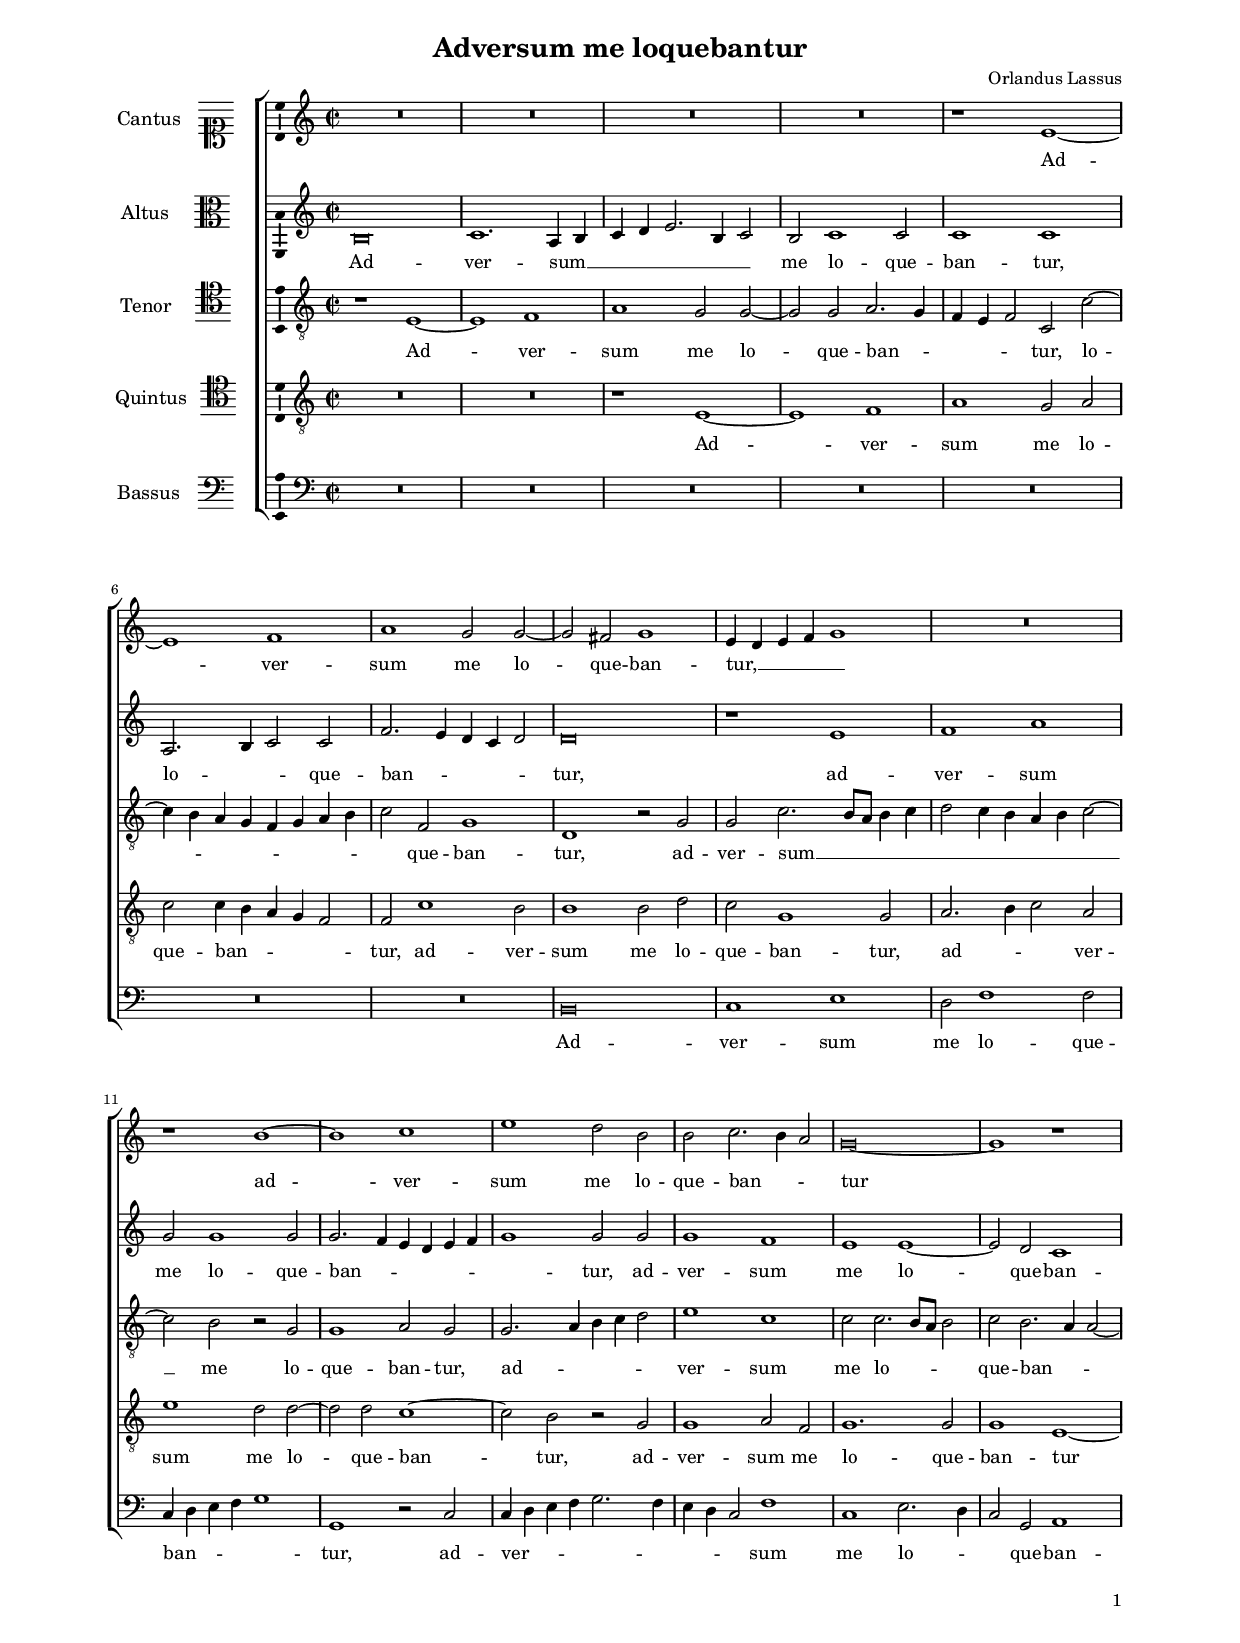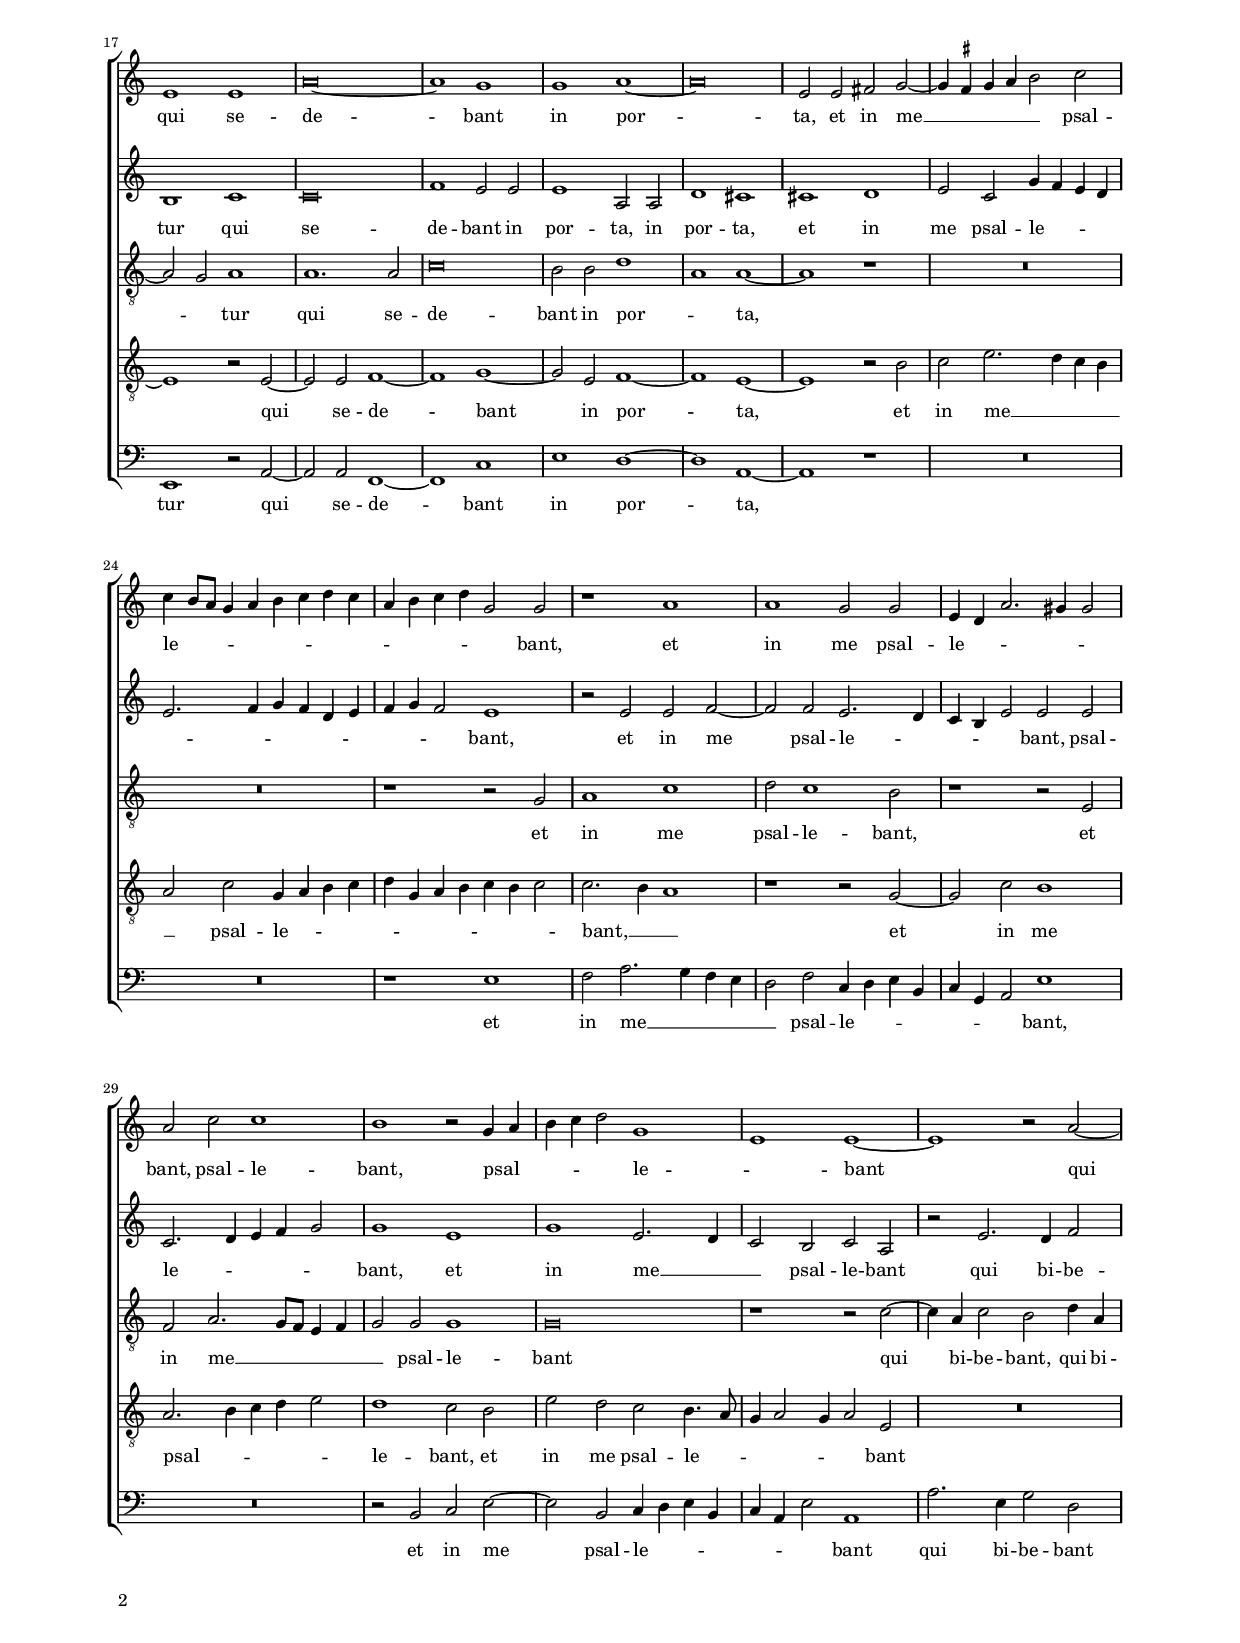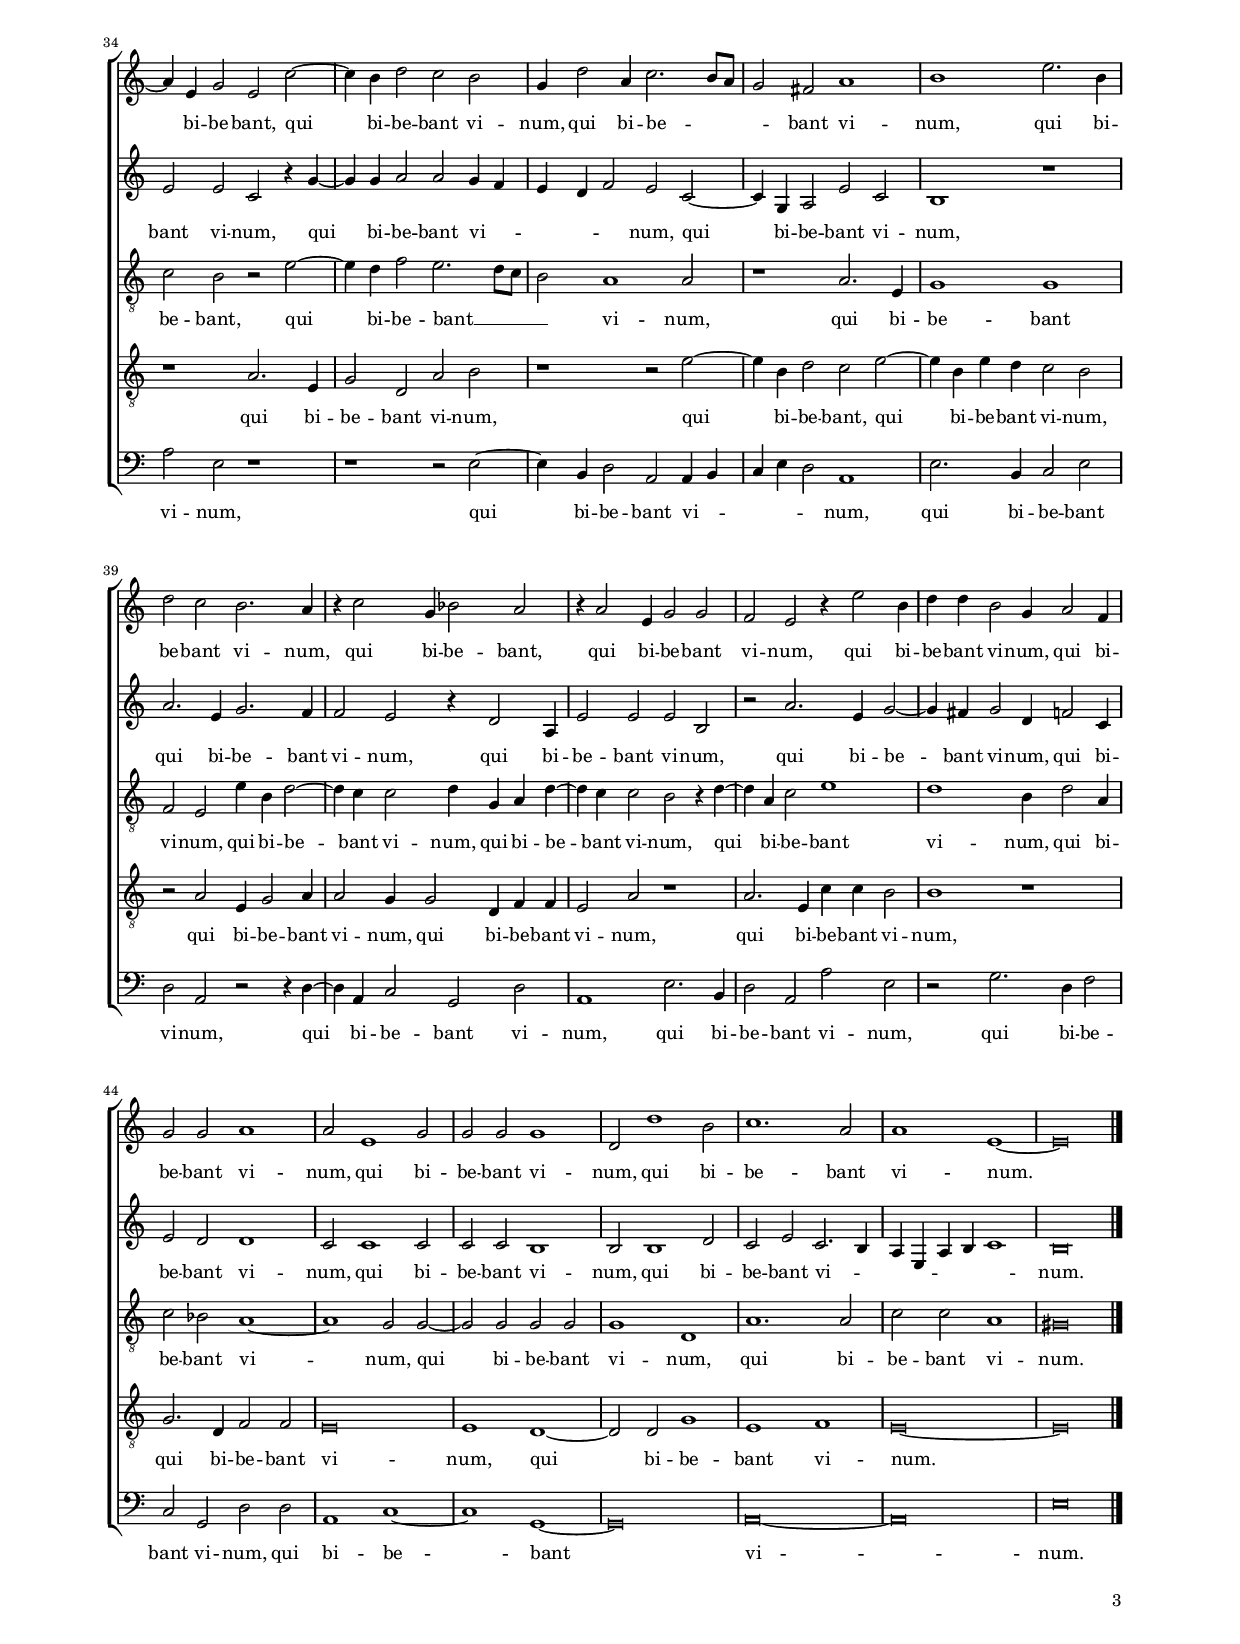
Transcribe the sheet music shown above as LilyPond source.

\header
{
  title="Adversum me loquebantur"
  composer="Orlandus Lassus"
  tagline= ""
}

\version "2.22.0"
\include "deutsch.ly"
#(set-global-staff-size 15)
#(ly:set-option 'point-and-click #f)

	
\paper
	{
	top-margin = 1.8 \cm
	bottom-margin = 1.2 \cm
	left-margin = 2 \cm
	right-margin = 2 \cm
	ragged-bottom = ##f
	ragged-last-bottom = ##t
	print-page-number = ##f
	system-system-spacing = #'((basic-distance . 17) (minimum-distance . 14) (padding . 7) (strechability . 150))
    oddFooterMarkup=\markup   \fill-line { "" \fromproperty #'page:page-number-string }
    evenFooterMarkup=\markup  \fill-line { \fromproperty #'page:page-number-string "" }
    last-bottom-spacing = #'((basic-distance . 12) (minimum-distance . 7) (padding . 4))
%	systems-per-page = 3
%	min-systems-per-page = 3
	}

	
global = {
	\key c \major
	\time 2/2 \set Score.measureLength = #(ly:make-moment 2/1)
	\skip 1*100 \bar "|."
	}

	ficta = { \once \set suggestAccidentals = ##t }
	
	forget = #(define-music-function (music) (ly:music?) #{
		\accidentalStyle forget
		$music
		\accidentalStyle default
		#})

    m = \melisma
    me = \melismaEnd


incipitcantus = \markup { \score {
	{
	\set Staff.instrumentName = \markup { \fontsize #1 "Cantus" }
	\key c \major
	\clef soprano
	s4 \bar ""
	}
	\layout  {
	raggedright = ##t
	indent = 1.6 \cm
	line-width = 2.2\cm
	\context { \Staff \remove Time_signature_engraver }
	\override Staff.Clef.Y-extent = #'(0 . 0)
	}} \hspace #1 }
	
      
incipitaltus = \markup { \score {
	{
	\set Staff.instrumentName = \markup { \fontsize #1 "Altus" }
	\key c \major
	\clef alto
	s4 \bar ""
	}
	\layout  {
	raggedright = ##t
	indent = 1.6 \cm
	line-width = 2.2\cm
	\context { \Staff \remove Time_signature_engraver }
	\override Staff.Clef.Y-extent = #'(0 . 0)
	}} \hspace #1 }


incipittenor = \markup { \score {
	{
	\set Staff.instrumentName = \markup { \fontsize #1 "Tenor" }
	\key c \major
	\clef tenor
	s4 \bar ""
	}
	\layout  {
	raggedright = ##t
	indent = 1.6 \cm
	line-width = 2.2\cm
	\context { \Staff \remove Time_signature_engraver }
	\override Staff.Clef.Y-extent = #'(0 . 0)
	}} \hspace #1 }
      
      
incipitquintus = \markup { \score {
	{
	\set Staff.instrumentName = \markup { \fontsize #1 "Quintus" }
	\key c \major
	\clef tenor
	s4 \bar ""
	}
	\layout  {
	raggedright = ##t
	indent = 1.6 \cm
	line-width = 2.2\cm
	\context { \Staff \remove Time_signature_engraver }
	\override Staff.Clef.Y-extent = #'(0 . 0)
	}} \hspace #1 }
      
      
incipitbassus = \markup { \score {
	{
	\set Staff.instrumentName = \markup { \fontsize #1 "Bassus" }
	\key c \major
	\clef bass
	s4 \bar ""
	}
	\layout  {
	raggedright = ##t
	indent = 1.6 \cm
	line-width = 2.2\cm
	\context { \Staff \remove Time_signature_engraver }
	\override Staff.Clef.Y-extent = #'(0 . 0)
	}} \hspace #1 }


cantus =  \relative c''
	{
	R\breve
	R\breve
	R\breve
	R\breve
%5
	r1 e,~
	e1 f
	a1 g2 g~
	g2 fis g1
	e4 \m  d e f g1 \me 
%10
	R\breve |
	r1 h~
	h1 c
	e1 d2 h
	h2 c2. \m  h4 a2 \me 
%15
	g\breve~ |
	g1 r
	e1 e
	a\breve~
	a1 g
%20
	g1 a~ |
	a\breve
	e2 e fis g~
	g4 \m  \ficta fis g a h2 \me  c
	c4 \m  h8 a g4 a h c d c
%25
	a4 h c d g,2 \me  g |
	r1 a
	a1 g2 g
	e4 \m  d a'2. gis4 gis2 \me 
	a2 c c1
%30
	h1 r2 g4 \m  a |
	h4 c d2 \me  g,1 \m 
	e1 \me  e~
	e1 r2 a~
	a4 e g2 e c'~
%35
	c4 h d2 c h |
	g4 d'2 a4 c2. \m  h8 a
	g2 \me  fis a1
	h1 e2. h4
	d2 c h2. a4
%40
	r4 c2 g4 b2 a |
	r4 a2 e4 g2 g
	f2 e r4 e'2 h4
	d4 d h2 g4 a2 f4
	g2 g a1
%45
	a2 e1 g2 |
	g2 g g1
	d2 d'1 h2
	c1. a2
	a1 e~
%50
	e\breve |
	}


altus =  \relative c'
        {
	h\breve
	c1. a4 \m  h
	c4 d e2. h4 c2 \me 
	h2 c1 c2
%5
	c1 c |
	a2. \m  h4 c2 \me  c
	f2. \m  e4 d c d2 \me 
	d\breve
	r1 e
%10
	f1 a |
	g2 g1 g2
	g2. \m  f4 e d e f
	g1 \me  g2 g
	g1 f
%15
	e1 e~ |
	e2 d c1
	h1 c
	c\breve
	f1 e2 e
%20
	e1 a,2 a |
	d1 cis
	cis1 d
	e2 c g'4 \m  f e d
	e2. f4 g f d e
%25
	f4 g f2 \me  e1 |
	r2 e e f~
	f2 f e2. \m  d4
	c4 h e2 \me  e e
	c2. \m  d4 e f g2 \me 
%30
	g1 e |
	g1 e2. \m  d4
	c2 \me  h c a
	r2 e'2. d4 f2
	e2 e c r4 g'~
%35
	g4 g a2 a g4 \m  f |
	e4 d f2 \me  e c~
	c4 g a2 e' c
	h1 r
	a'2. e4 g2. f4
%40
	f2 e r4 d2 a4 |
	e'2 e e h
	r2 a'2. e4 g2~
	g4 fis g2 d4 f2 c4
	e2 d d1
%45
	c2 c1 c2 |
	c2 c h1
	h2 h1 d2
	c2 e c2. \m  h4
	a4 e a h c1 \me 
%50
	h\breve |
	}


tenor =  \relative c'
	{
	r1  e,~
	e1 f
	a1 g2 g~
	g2 g a2. \m  g4
%5
	f4 e f2 \me  c c'~ |
	c4 \m  h a g f g a h
	c2 \me  f, g1
	d1 r2 g
	g2 c2. \m  h8 a h4 c
%10
	d2 c4 h a h c2~ |
	c2 \me  h r g
	g1 a2 g
	g2. \m  a4 h c d2 \me 
	e1 c
%15
	c2 c2. \m  h8 a h2 \me  |
	c2 h2. \m  a4 a2~
	a2 g \me  a1
	a1. a2
	c\breve
%20
	h2 h d1 \m  |
	a1 \me  a~
	a1 r
	R\breve
	R\breve
%25
	r1 r2 g |
	a1 c
	d2 c1 h2
	r1 r2 e,
	f2 a2. \m  g8 f e4 f
%30
	g2 \me  g g1 |
	g\breve
	r1 r2 c~
	c4 a c2 h d4 a
	c2 h r e~
%35
	e4 d f2 e2. \m  d8 c |
	h2 \me  a1 a2
	r1 a2. e4
	g1 g
	f2 e e'4 h d2~
%40
	d4 c c2 d4 g, a d~ |
	d4 c c2 h r4 d~
	d4 a c2 e1
	d1 h4 d2 a4
	c2 b a1~
%45
	a1 g2 g~ |
	g2 g g g
	g1 d
	a'1. a2
	c2 c a1
%50
	gis\breve |
	}

	
quintus  =  \relative c'
	{
	R\breve
	R\breve
	r1 e,~
	e1 f
%5
	a1 g2 a |
	c2 c4 \m  h a g f2 \me 
	f2 c'1 h2
	h1 h2 d
	c2 g1 g2
%10
	a2. \m  h4 c2 \me  a |
	e'1 d2 d~
	d2 d c1~
	c2 h r g
	g1 a2 f
%15
	g1. g2 |
	g1 e~
	e1 r2 e~
	e2 e f1~
	f1 g~
%20
	g2 e f1~ |
	f1 e~
	e1 r2 h'
	c2 e2. \m  d4 c h
	a2 \me  c g4 \m  a h c
%25
	d4 g, a h c h c2 \me  |
	c2. \m  h4 a1 \me 
	r1 r2 g~
	g2 c h1
	a2. \m  h4 c d e2 \me 
%30
	d1 c2 h |
	e2 d c h4. \m  a8
	g4 a2 g4 a2 \me  e
	R\breve
	r1 a2. e4
%35
	g2 d a' h |
	r1 r2 e~
	e4 h d2 c e~
	e4 h e d c2 h
	r2 a e4 g2 a4
%40
	a2 g4 g2 d4 f f |
	e2 a r1
	a2. e4 c' c h2
	h1 r
	g2. d4 f2 f
%45
	e\breve |
	e1 d~
	d2 d g1
	e1 f
	e\breve~
%50
	e\breve |
	}


bassus  =  \relative c
	{
	R\breve
	R\breve
	R\breve
	R\breve
%5
	R\breve
	R\breve
	R\breve
	h\breve
	c1 e
%10
	d2 f1 f2 |
	c4 \m  d e f g1 \me 
	g,1 r2 c
	c4 \m  d e f g2. f4
	e4 d c2 \me  f1
%15
	c1 e2. \m  d4 |
	c2 \me  g a1
	e1 r2 a~
	a2 a f1~
	f1 c'
%20
	e1 d~ |
	d1 a~
	a1 r
	R\breve
	R\breve
%25
	r1 e' |
	f2 a2. \m  g4 f e
	d2 \me  f c4 \m  d e h
	c4 g a2 \me  e'1
	R\breve
%30
	r2 h c e~ |
	e2 h c4 \m  d e h
	c4 a e'2 \me  a,1
	a'2. e4 g2 d
	a'2 e r1
%35
	r1 r2 e~ |
	e4 h d2 a a4 \m  h
	c4 e d2 \me  a1
	e'2. h4 c2 e
	d2 a r r4 d~
%40
	d4 a c2 g d' |
	a1 e'2. h4
	d2 a a' e
	r2 g2. d4 f2
	c2 g d' d
%45
	a1 c~ |
	c1 g~
	g\breve
	a\breve~
	a\breve
%50
	e'\breve |
	}
	
lyricscantus = \lyricmode {
	Ad -- ver -- sum me lo -- que -- ban -- tur, __
	ad -- ver -- sum me lo -- que -- ban -- tur
	qui se -- de -- bant in por -- ta,
	et in me __ psal -- le -- bant,
	et in me psal -- le -- bant,
	psal -- le -- bant,
	psal -- le -- bant
	qui bi -- be -- bant,
	qui bi -- be -- bant vi -- num,
	qui bi -- be -- bant vi -- num,
	qui bi -- be -- bant vi -- num,
	qui bi -- be -- bant,
	qui bi -- be -- bant vi -- num,
	qui bi -- be -- bant vi -- num,
	qui bi -- be -- bant vi -- num,
	qui bi -- be -- bant vi -- num,
	qui bi -- be -- bant vi -- num.
	}
	
	
lyricsaltus = \lyricmode {
	Ad -- ver -- sum __ me lo -- que -- ban -- tur,
	lo -- que -- ban -- tur,
	ad -- ver -- sum me lo -- que -- ban -- tur,
	ad -- ver -- sum me lo -- que -- ban -- tur
	qui se -- de -- bant in por -- ta,
	in por -- ta,
	et in me psal -- le -- bant,
	et in me psal -- le -- bant,
	psal -- le -- bant,
	et in me __ psal -- le -- bant
	qui bi -- be -- bant vi -- num,
	qui bi -- be -- bant vi -- num,
	qui bi -- be -- bant vi -- num,
	qui bi -- be -- bant vi -- num,
	qui bi -- be -- bant vi -- num,
	qui bi -- be -- bant vi -- num,
	qui bi -- be -- bant vi -- num,
	qui bi -- be -- bant vi -- num,
	qui bi -- be -- bant vi -- num.
	}
	

lyricstenor = \lyricmode {
	Ad -- ver -- sum me lo -- que -- ban -- tur,
	lo -- que -- ban -- tur,
	ad -- ver -- sum __ me lo -- que -- ban -- tur,
	ad -- ver -- sum me lo -- que -- ban -- tur
	qui se -- de -- bant in por -- ta,
	et in me psal -- le -- bant,
	et in me __ psal -- le -- bant
	qui bi -- be -- bant,
	qui bi -- be -- bant,
	qui bi -- be -- bant __ vi -- num,
	qui bi -- be -- bant vi -- num,
	qui bi -- be -- bant vi -- num,
	qui bi -- be -- bant vi -- num,
	qui bi -- be -- bant vi -- num,
	qui bi -- be -- bant vi -- num,
	qui bi -- be -- bant vi -- num,
	qui bi -- be -- bant vi -- num.
	}

	
lyricsquintus = \lyricmode {
	Ad -- ver -- sum me lo -- que -- ban -- tur,
	ad -- ver -- sum me lo -- que -- ban -- tur,
	ad -- ver -- sum me lo -- que -- ban -- tur,
	ad -- ver -- sum me lo -- que -- ban -- tur
	qui se -- de -- bant in por -- ta,
	et in me __ psal -- le -- bant, __
	et in me psal -- le -- bant,
	et in me psal -- le -- bant
	qui bi -- be -- bant vi -- num,
	qui bi -- be -- bant,
	qui bi -- be -- bant vi -- num,
	qui bi -- be -- bant vi -- num,
	qui bi -- be -- bant vi -- num,
	qui bi -- be -- bant vi -- num,
	qui bi -- be -- bant vi -- num,
	qui bi -- be -- bant vi -- num.
	}
	
	
lyricsbassus = \lyricmode {
	Ad -- ver -- sum me lo -- que -- ban -- tur,
	ad -- ver -- sum me lo -- que -- ban -- tur
	qui se -- de -- bant in por -- ta,
	et in me __ psal -- le -- bant,
	et in me psal -- le -- bant
	qui bi -- be -- bant vi -- num,
	qui bi -- be -- bant vi -- num,
	qui bi -- be -- bant vi -- num,
	qui bi -- be -- bant vi -- num,
	qui bi -- be -- bant vi -- num,
	qui bi -- be -- bant vi -- num,
	qui bi -- be -- bant vi -- num.
	}
	

\score
{  
	\new ChoirStaff \with { \override StaffGrouper.staff-staff-spacing.basic-distance = #12 }
	<<
	
	\new Staff << \global
	\new Voice="v1" {
		\set Staff.instrumentName=\incipitcantus
		\set Staff.midiInstrument = "reed organ"
		\clef violin
		\cantus }
	\new Lyrics \lyricsto "v1" {\lyricscantus }
	>>

	
	\new Staff << \global
	\new Voice="v2" {
		\set Staff.instrumentName=\incipitaltus
		\set Staff.midiInstrument = "reed organ"
		\clef violin 
		\altus}
	\new Lyrics \lyricsto "v2" {\lyricsaltus }
	>>

	
	\new Staff << \global
	\new Voice="v3" {
		\set Staff.instrumentName=\incipittenor
		\set Staff.midiInstrument = "reed organ"
		\clef "G_8"
		\tenor }
	\new Lyrics \lyricsto "v3" {\lyricstenor }
	>>
	
	
	\new Staff << \global
	\new Voice="v5" {
		\set Staff.instrumentName=\incipitquintus
		\set Staff.midiInstrument = "reed organ"
		\clef "G_8"
		\quintus}
	\new Lyrics \lyricsto "v5" {\lyricsquintus }
	>>
	
	
	\new Staff << \global
	\new Voice="v4" {
		\set Staff.instrumentName=\incipitbassus
		\set Staff.midiInstrument = "reed organ"
		\clef bass 
		\bassus }
	\new Lyrics \lyricsto "v4" {\lyricsbassus}
	>>
	
	>>
		
	\layout
	{
	indent = 2.5\cm
	\context { \Lyrics \override VerticalAxisGroup.nonstaff-relatedstaff-spacing.padding = #1.4 }
%	\context { \Lyrics \override LyricText.font-size = #1 }
	\context { \Staff \override TimeSignature.break-visibility = #end-of-line-invisible }
	\context { \Staff \consists "Ambitus_engraver" }
%   \context { \Staff \consists "Custos_engraver" }
%   \context { \Staff \override Custos.style = #'mensural }
%	\context { \Voice \override Slur.transparent = ##t }
	\context { \Score \override BarNumber.padding = #2 }
	\context { \Voice \override NoteHead.style = #'baroque }
	}
	
\midi
	{
    	\tempo 2 = 90
	}
	
}


% EOF
